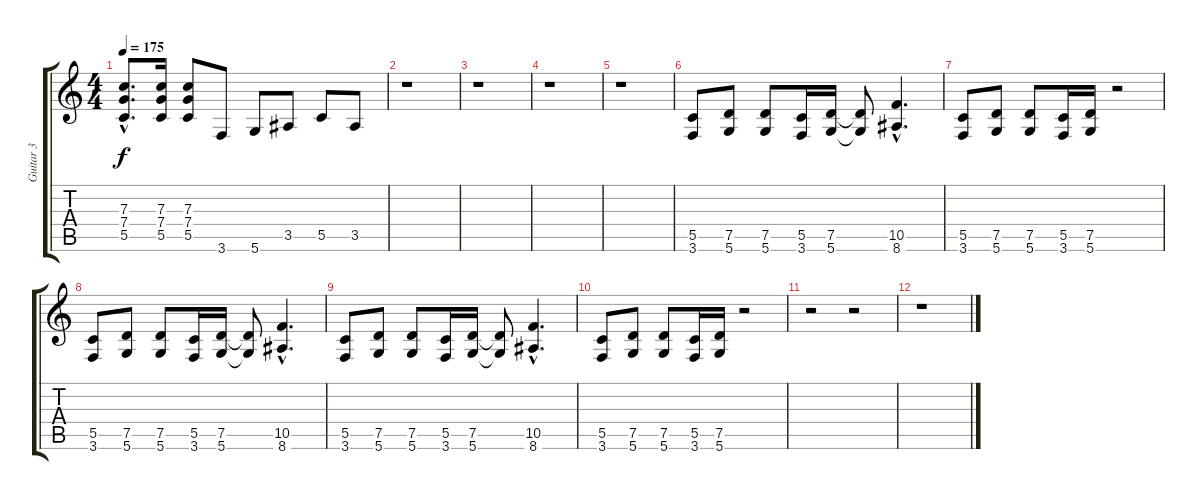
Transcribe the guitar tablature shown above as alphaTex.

\track ("Guitar 3" "Guitar 3") {instrument acousticguitarsteel}
\staff {score tabs}
\tuning (D3 A3 F3 C3 G2 D2) {hide}
\ts (4 4)
\tempo 175
\clef g2
\ks c
(7.3{hac} 7.4{hac} 5.5{hac}).8{d dy f} (7.3 7.4 5.5).16 (7.3 7.4 5.5).8 3.6.8 5.6.8 3.5.8 5.5.8 3.5.8 |
r.1 |
r.1 |
r.1 |
r.1 |
(5.5 3.6).8 (7.5 5.6).8 (7.5 5.6).8 (5.5 3.6).16 (7.5 5.6).16 (7.5{t} 5.6{t}).8 (10.5{hac} 8.6{hac}).4{d} |
(5.5 3.6).8 (7.5 5.6).8 (7.5 5.6).8 (5.5 3.6).16 (7.5 5.6).16 r.2 |
(5.5 3.6).8 (7.5 5.6).8 (7.5 5.6).8 (5.5 3.6).16 (7.5 5.6).16 (7.5{t} 5.6{t}).8 (10.5{hac} 8.6{hac}).4{d} |
(5.5 3.6).8 (7.5 5.6).8 (7.5 5.6).8 (5.5 3.6).16 (7.5 5.6).16 (7.5{t} 5.6{t}).8 (10.5{hac} 8.6{hac}).4{d} |
(5.5 3.6).8 (7.5 5.6).8 (7.5 5.6).8 (5.5 3.6).16 (7.5 5.6).16 r.2 |
r.2 r.2 |
r.1
